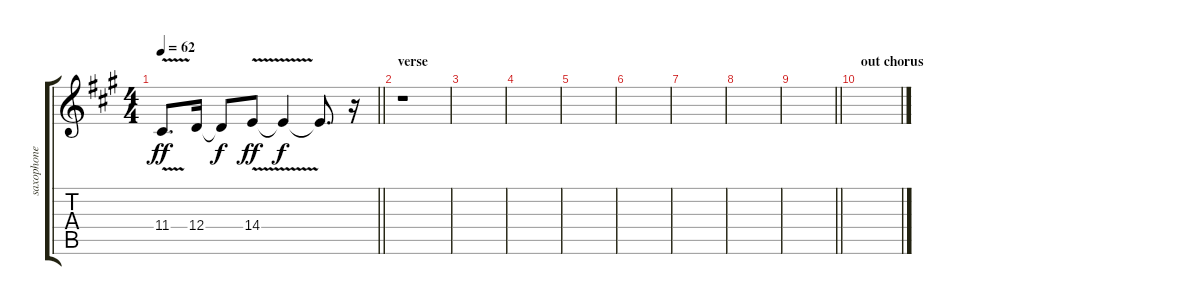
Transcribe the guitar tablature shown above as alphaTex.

\track ("saxophone" "saxophone") {instrument trumpet}
\staff {score tabs}
\tuning (E4 B3 G3 D3 A2 E2) {hide}
\ts (4 4)
\tempo 62
\clef g2
\barLineRight lightlight
\ks a
11.4{v}.8{d dy ff} 12.4.16 12.4{t}.8{dy f} 14.4{v}.8{dy ff} 14.4{t}.4{dy f} 14.4{t}.8{d} r.16 |
\section ("" "verse")
r.1 |
|
|
|
|
|
|
\barLineRight lightlight
|
\section ("" "out chorus")
